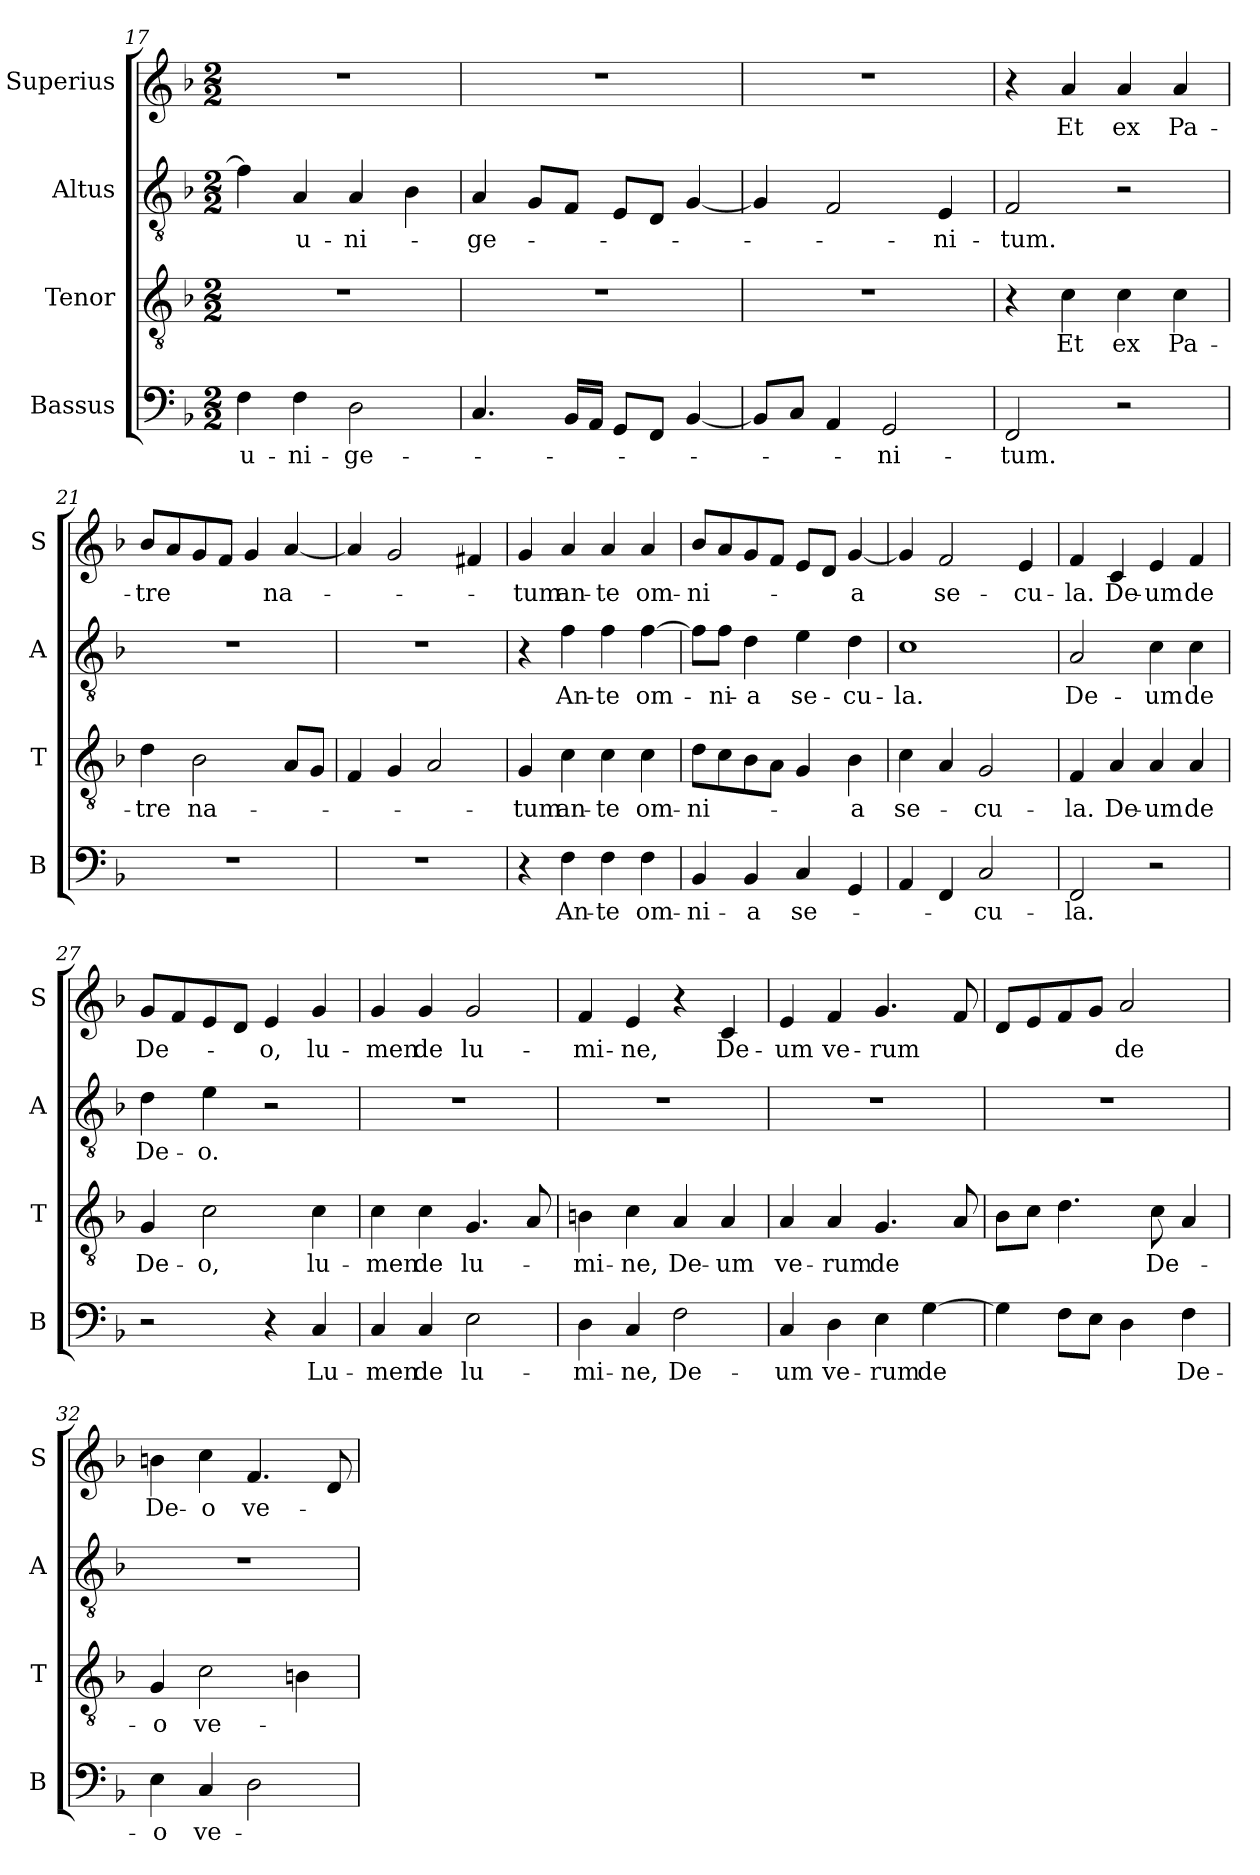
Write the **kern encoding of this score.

**kern	**text	**kern	**text	**kern	**text	**kern	**text
*part4	*part4	*part3	*part3	*part2	*part2	*part1	*part1
*staff4	*staff4	*staff3	*staff3	*staff2	*staff2	*staff1	*staff1
*I"Bassus	*	*I"Tenor	*	*I"Altus	*	*I"Superius	*
*I'B	*	*I'T	*	*I'A	*	*I'S	*
*clefF4	*	*clefGv2	*	*clefGv2	*	*clefG2	*
*k[b-]	*	*k[b-]	*	*k[b-]	*	*k[b-]	*
*M2/2	*	*M2/2	*	*M2/2	*	*M2/2	*
=17	=17	=17	=17	=17	=17	=17	=17
4F	u-	1r	.	4f]	.	1r	.
4F	-ni-	.	.	4A	u-	.	.
2D	-ge-	.	.	4A	-ni-	.	.
.	.	.	.	4B-	.	.	.
=18	=18	=18	=18	=18	=18	=18	=18
4.C	.	1r	.	4A	-ge-	1r	.
.	.	.	.	8GL	.	.	.
16BB-LL	.	.	.	8FJ	.	.	.
16AAJJ	.	.	.	.	.	.	.
8GGL	.	.	.	8EL	.	.	.
8FFJ	.	.	.	8DJ	.	.	.
[4BB-	.	.	.	[4G	.	.	.
=19	=19	=19	=19	=19	=19	=19	=19
8BB-L]	.	1r	.	4G]	.	1r	.
8CJ	.	.	.	.	.	.	.
4AA	.	.	.	2F	.	.	.
2GG	-ni-	.	.	.	.	.	.
.	.	.	.	4E	-ni-	.	.
=20	=20	=20	=20	=20	=20	=20	=20
2FF	-tum.	4r	.	2F	-tum.	4r	.
.	.	4c	Et	.	.	4a	Et
2r	.	4c	ex	2r	.	4a	ex
.	.	4c	Pa-	.	.	4a	Pa-
=21	=21	=21	=21	=21	=21	=21	=21
1r	.	4d	-tre	1r	.	8b-L	-tre
.	.	.	.	.	.	8a	.
.	.	2B-	na-	.	.	8g	.
.	.	.	.	.	.	8fJ	.
.	.	.	.	.	.	4g	.
.	.	8AL	.	.	.	[4a	na-
.	.	8GJ	.	.	.	.	.
=22	=22	=22	=22	=22	=22	=22	=22
1r	.	4F	.	1r	.	4a]	.
.	.	4G	.	.	.	2g	.
.	.	2A	.	.	.	.	.
.	.	.	.	.	.	4f#X	.
=23	=23	=23	=23	=23	=23	=23	=23
4r	.	4G	-tum	4r	.	4g	-tum
4F	An-	4c	an-	4f	An-	4a	an-
4F	-te	4c	-te	4f	-te	4a	-te
4F	om-	4c	om-	[4f	om-	4a	om-
=24	=24	=24	=24	=24	=24	=24	=24
4BB-	-ni-	8dL	-ni-	8fL]	.	8b-L	-ni-
.	.	8c	.	8fJ	-ni-	8a	.
4BB-	-a	8B-	.	4d	-a	8g	.
.	.	8AJ	.	.	.	8fJ	.
4C	se-	4G	.	4e	se-	8eL	.
.	.	.	.	.	.	8dJ	.
4GG	.	4B-	-a	4d	-cu-	[4g	-a
=25	=25	=25	=25	=25	=25	=25	=25
4AA	.	4c	se-	1c	-la.	4g]	.
4FF	.	4A	.	.	.	2f	se-
2C	-cu-	2G	-cu-	.	.	.	.
.	.	.	.	.	.	4e	-cu-
=26	=26	=26	=26	=26	=26	=26	=26
2FF	-la.	4F	-la.	2A	De-	4f	-la.
.	.	4A	De-	.	.	4c	De-
2r	.	4A	-um	4c	-um	4e	-um
.	.	4A	de	4c	de	4f	de
=27	=27	=27	=27	=27	=27	=27	=27
2r	.	4G	De-	4d	De-	8gL	De-
.	.	.	.	.	.	8f	.
.	.	2c	-o,	4e	-o.	8e	.
.	.	.	.	.	.	8dJ	.
4r	.	.	.	2r	.	4e	-o,
4C	Lu-	4c	lu-	.	.	4g	lu-
=28	=28	=28	=28	=28	=28	=28	=28
4C	-men	4c	-men	1r	.	4g	-men
4C	de	4c	de	.	.	4g	de
2E	lu-	4.G	lu-	.	.	2g	lu-
.	.	8A	.	.	.	.	.
=29	=29	=29	=29	=29	=29	=29	=29
4D	-mi-	4Bn	-mi-	1r	.	4f	-mi-
4C	-ne,	4c	-ne,	.	.	4e	-ne,
2F	De-	4A	De-	.	.	4r	.
.	.	4A	-um	.	.	4c	De-
=30	=30	=30	=30	=30	=30	=30	=30
4C	-um	4A	ve-	1r	.	4e	-um
4D	ve-	4A	-rum	.	.	4f	ve-
4E	-rum	4.G	de	.	.	4.g	-rum
[4G	de	.	.	.	.	.	.
.	.	8A	.	.	.	8f	.
=31	=31	=31	=31	=31	=31	=31	=31
4G]	.	8B-L	.	1r	.	8dL	.
.	.	8cJ	.	.	.	8e	.
8FL	.	4.d	.	.	.	8f	.
8EJ	.	.	.	.	.	8gJ	.
4D	.	.	.	.	.	2a	de
.	.	8c	De-	.	.	.	.
4F	De-	4A	.	.	.	.	.
=32	=32	=32	=32	=32	=32	=32	=32
4E	-o	4G	-o	1r	.	4bn	De-
4C	ve-	2c	ve-	.	.	4cc	-o
2D	.	.	.	.	.	4.f	ve-
.	.	4Bn	.	.	.	.	.
.	.	.	.	.	.	8d	.
=	=	=	=	=	=	=	=
*-	*-	*-	*-	*-	*-	*-	*-
